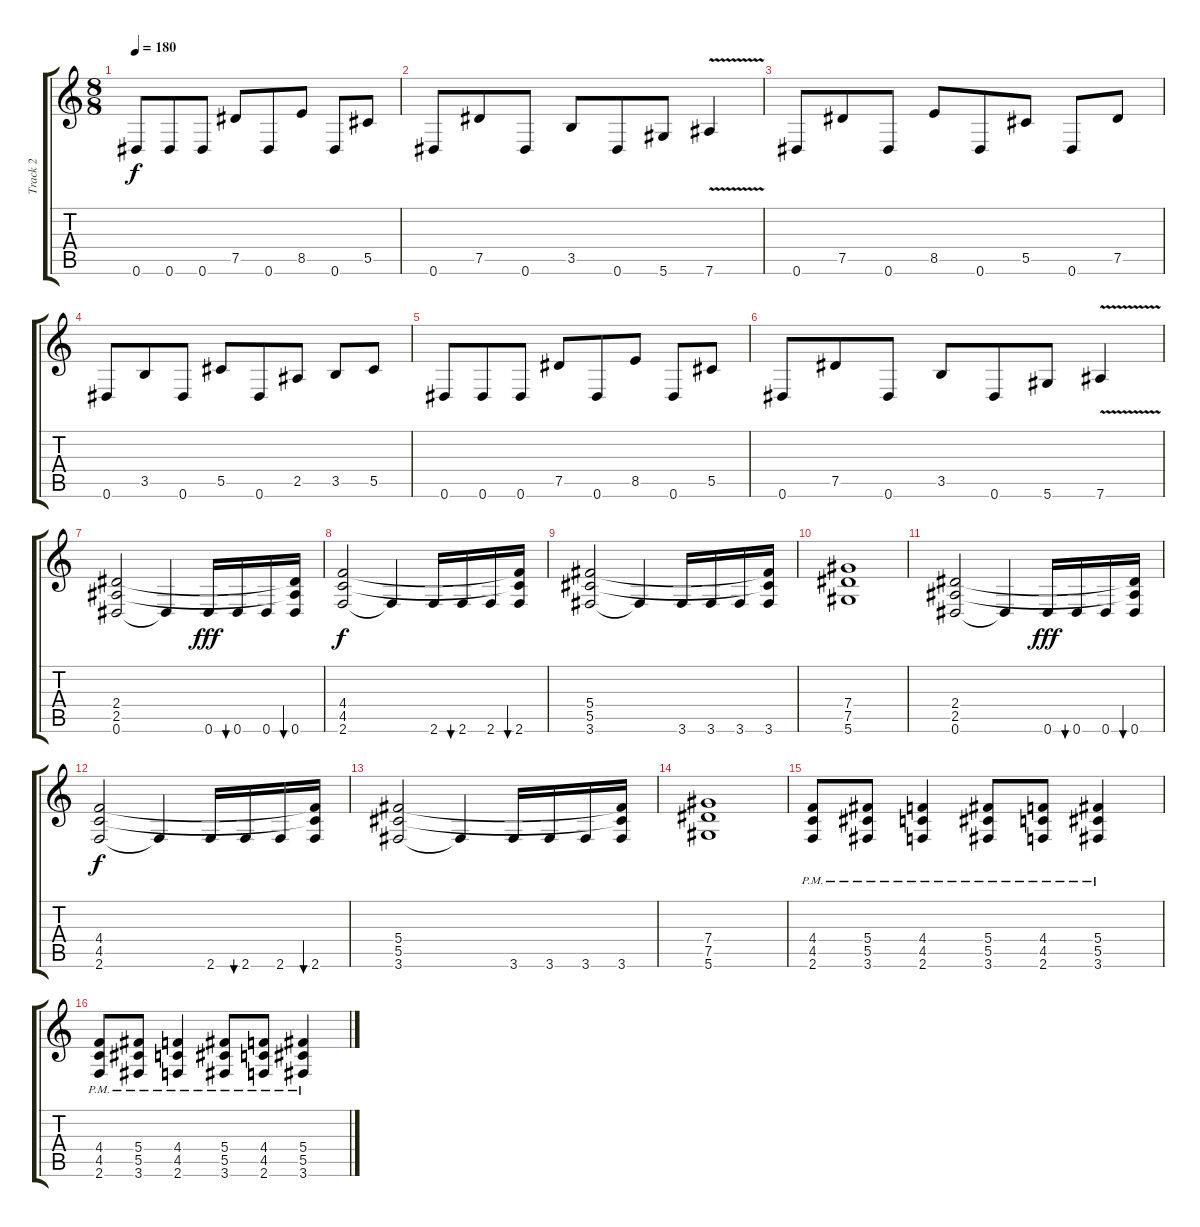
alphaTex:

\track ("Track 2" "Track 2") {instrument overdrivenguitar}
\staff {score tabs}
\tuning (Eb4 Bb3 Gb3 Db3 Ab2 Eb2) {hide}
\ts (8 8)
\tempo 180
\clef g2
\ks c
0.6.8{dy f} 0.6.8 0.6.8 7.5.8 0.6.8 8.5.8 0.6.8 5.5.8 |
0.6.8 7.5.8 0.6.8 3.5.8 0.6.8 5.6.8 7.6{v}.4 |
0.6.8 7.5.8 0.6.8 8.5.8 0.6.8 5.5.8 0.6.8 7.5.8 |
0.6.8 3.5.8 0.6.8 5.5.8 0.6.8 2.5.8 3.5.8 5.5.8 |
0.6.8 0.6.8 0.6.8 7.5.8 0.6.8 8.5.8 0.6.8 5.5.8 |
0.6.8 7.5.8 0.6.8 3.5.8 0.6.8 5.6.8 7.6{v}.4 |
(2.4 2.5 0.6).2 0.6{t}.4 0.6.16{dy fff} 0.6.16{bu 60} 0.6.16 (2.4{t} 2.5{t} 0.6).16{bu 60} |
(4.4 4.5 2.6).2{dy f} 2.6{t}.4 2.6.16 2.6.16{bu 60} 2.6.16 (4.4{t} 4.5{t} 2.6).16{bu 60} |
(5.4 5.5 3.6).2 3.6{t}.4 3.6.16 3.6.16 3.6.16 (5.4{t} 5.5{t} 3.6).16 |
(7.4 7.5 5.6).1 |
(2.4 2.5 0.6).2 0.6{t}.4 0.6.16{dy fff} 0.6.16{bu 60} 0.6.16 (2.4{t} 2.5{t} 0.6).16{bu 60} |
(4.4 4.5 2.6).2{dy f} 2.6{t}.4 2.6.16 2.6.16{bu 60} 2.6.16 (4.4{t} 4.5{t} 2.6).16{bu 60} |
(5.4 5.5 3.6).2 3.6{t}.4 3.6.16 3.6.16 3.6.16 (5.4{t} 5.5{t} 3.6).16 |
(7.4 7.5 5.6).1 |
(4.4{pm} 4.5 2.6).8 (5.4{pm} 5.5 3.6).8 (4.4{pm} 4.5 2.6).4 (5.4 5.5 3.6{pm}).8 (4.4 4.5 2.6{pm}).8 (5.4 5.5 3.6{pm}).4 |
(4.4{pm} 4.5 2.6).8 (5.4{pm} 5.5 3.6).8 (4.4{pm} 4.5 2.6).4 (5.4 5.5 3.6{pm}).8 (4.4 4.5 2.6{pm}).8 (5.4 5.5 3.6{pm}).4
